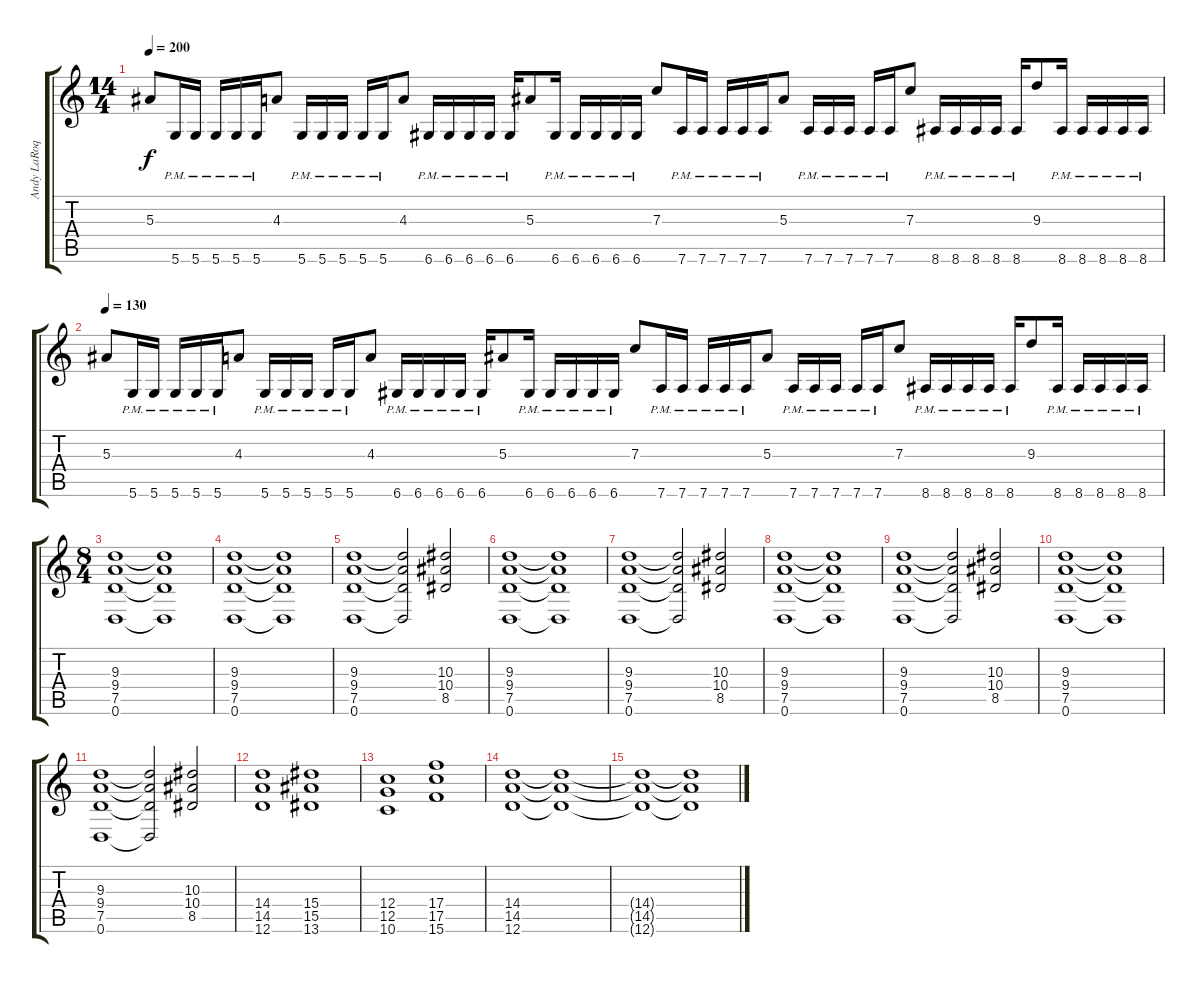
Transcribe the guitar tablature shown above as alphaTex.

\track ("Andy LaRoque" "Andy LaRoq") {instrument overdrivenguitar}
\staff {score tabs}
\tuning (D4 A3 F3 C3 G2 D2) {hide}
\ts (14 4)
\tempo 200
\clef g2
\ks c
5.3.8{dy f} 5.6{pm}.16 5.6{pm}.16 5.6{pm}.16 5.6{pm}.16 5.6{pm}.16 4.3.8 5.6{pm}.16 5.6{pm}.16 5.6{pm}.16 5.6{pm}.16 5.6{pm}.16 4.3.8 6.6{pm}.16 6.6{pm}.16 6.6{pm}.16 6.6{pm}.16 6.6{pm}.16 5.3.8 6.6{pm}.16 6.6{pm}.16 6.6{pm}.16 6.6{pm}.16 6.6{pm}.16 7.3.8 7.6{pm}.16 7.6{pm}.16 7.6{pm}.16 7.6{pm}.16 7.6{pm}.16 5.3.8 7.6{pm}.16 7.6{pm}.16 7.6{pm}.16 7.6{pm}.16 7.6{pm}.16 7.3.8 8.6{pm}.16 8.6{pm}.16 8.6{pm}.16 8.6{pm}.16 8.6{pm}.16 9.3.8 8.6{pm}.16 8.6{pm}.16 8.6{pm}.16 8.6{pm}.16 8.6{pm}.16 |
\tempo 130
5.3.8 5.6{pm}.16 5.6{pm}.16 5.6{pm}.16 5.6{pm}.16 5.6{pm}.16 4.3.8 5.6{pm}.16 5.6{pm}.16 5.6{pm}.16 5.6{pm}.16 5.6{pm}.16 4.3.8 6.6{pm}.16 6.6{pm}.16 6.6{pm}.16 6.6{pm}.16 6.6{pm}.16 5.3.8 6.6{pm}.16 6.6{pm}.16 6.6{pm}.16 6.6{pm}.16 6.6{pm}.16 7.3.8 7.6{pm}.16 7.6{pm}.16 7.6{pm}.16 7.6{pm}.16 7.6{pm}.16 5.3.8 7.6{pm}.16 7.6{pm}.16 7.6{pm}.16 7.6{pm}.16 7.6{pm}.16 7.3.8 8.6{pm}.16 8.6{pm}.16 8.6{pm}.16 8.6{pm}.16 8.6{pm}.16 9.3.8 8.6{pm}.16 8.6{pm}.16 8.6{pm}.16 8.6{pm}.16 8.6{pm}.16 |
\ts (8 4)
(9.3 9.4 7.5 0.6).1 (9.3{t} 9.4{t} 7.5{t} 0.6{t}).1 |
(9.3 9.4 7.5 0.6).1 (9.3{t} 9.4{t} 7.5{t} 0.6{t}).1 |
(9.3 9.4 7.5 0.6).1 (9.3{t} 9.4{t} 7.5{t} 0.6{t}).2 (10.3 10.4 8.5).2 |
(9.3 9.4 7.5 0.6).1 (9.3{t} 9.4{t} 7.5{t} 0.6{t}).1 |
(9.3 9.4 7.5 0.6).1 (9.3{t} 9.4{t} 7.5{t} 0.6{t}).2 (10.3 10.4 8.5).2 |
(9.3 9.4 7.5 0.6).1 (9.3{t} 9.4{t} 7.5{t} 0.6{t}).1 |
(9.3 9.4 7.5 0.6).1 (9.3{t} 9.4{t} 7.5{t} 0.6{t}).2 (10.3 10.4 8.5).2 |
(9.3 9.4 7.5 0.6).1 (9.3{t} 9.4{t} 7.5{t} 0.6{t}).1 |
(9.3 9.4 7.5 0.6).1 (9.3{t} 9.4{t} 7.5{t} 0.6{t}).2 (10.3 10.4 8.5).2 |
(14.4 14.5 12.6).1 (15.4 15.5 13.6).1 |
(12.4 12.5 10.6).1 (17.4 17.5 15.6).1 |
(14.4 14.5 12.6).1 (14.4{t} 14.5{t} 12.6{t}).1 |
(14.4{t} 14.5{t} 12.6{t}).1 (14.4{t} 14.5{t} 12.6{t}).1
